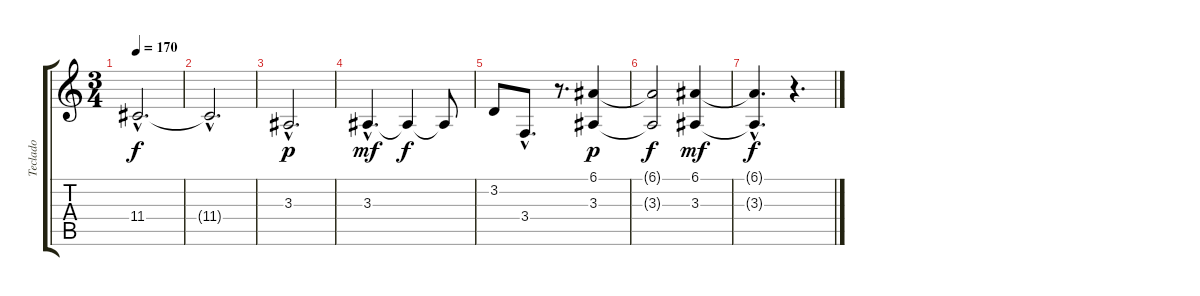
\track ("Teclado" "Teclado") {instrument acousticgrandpiano}
\staff {score tabs}
\tuning (E4 B3 G3 D3 A2 E2) {hide}
\ts (3 4)
\tempo 170
\clef g2
\ks c
11.4{hac t}.2{d dy f} |
11.4{hac t}.2{d} |
3.3{hac}.2{d dy p volume 6 instrument seashore} |
3.3{hac}.4{d dy mf} 3.3{t}.4{dy f} 3.3{t}.8 |
3.2.8 3.4{hac}.8{d} r.8{d} (6.1 3.3).4{dy p} |
(6.1{t} 3.3{t}).2{dy f} (6.1 3.3).4{dy mf} |
(6.1{hac t} 3.3{hac t}).4{d dy f} r.4{d}
